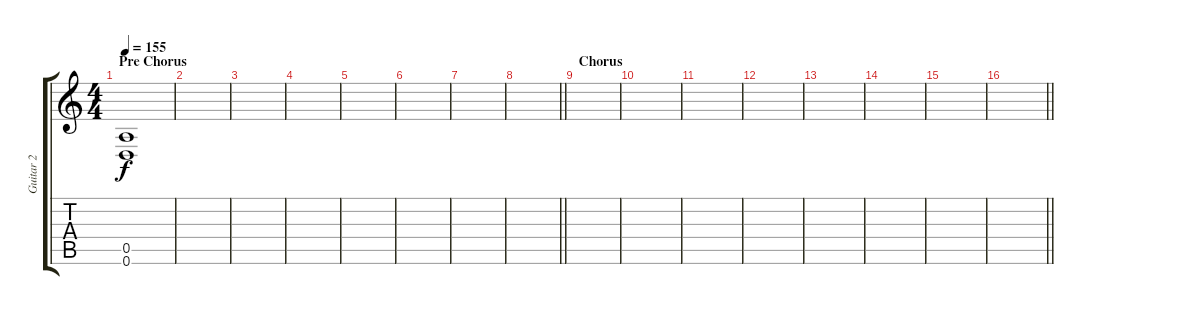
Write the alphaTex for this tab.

\track ("Guitar 2" "Guitar 2") {instrument overdrivenguitar}
\staff {score tabs}
\tuning (E4 B3 G3 D3 A2 D2) {hide}
\ts (4 4)
\section ("" "Pre Chorus")
\tempo 155
\clef g2
\ks c
(0.5 0.6).1{dy f} |
|
|
|
|
|
|
\barLineRight lightlight
|
\section ("" "Chorus")
|
|
|
|
|
|
|
\barLineRight lightlight
